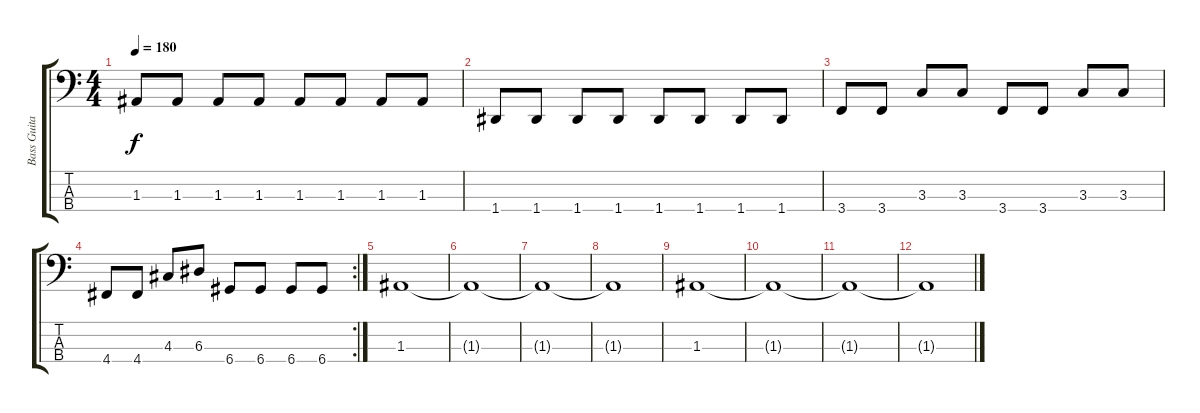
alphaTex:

\track ("Bass Guitarist" "Bass Guita") {instrument electricbassfinger}
\staff {score tabs}
\tuning (G2 D2 A1 D1) {hide}
\ts (4 4)
\tempo 180
\clef f4
\ks c
1.3.8{dy f} 1.3.8 1.3.8 1.3.8 1.3.8 1.3.8 1.3.8 1.3.8 |
1.4.8 1.4.8 1.4.8 1.4.8 1.4.8 1.4.8 1.4.8 1.4.8 |
3.4.8 3.4.8 3.3.8 3.3.8 3.4.8 3.4.8 3.3.8 3.3.8 |
\rc 2
4.4.8 4.4.8 4.3.8 6.3.8 6.4.8 6.4.8 6.4.8 6.4.8 |
1.3.1 |
1.3{t}.1 |
1.3{t}.1 |
1.3{t}.1 |
1.3.1 |
1.3{t}.1 |
1.3{t}.1 |
1.3{t}.1
